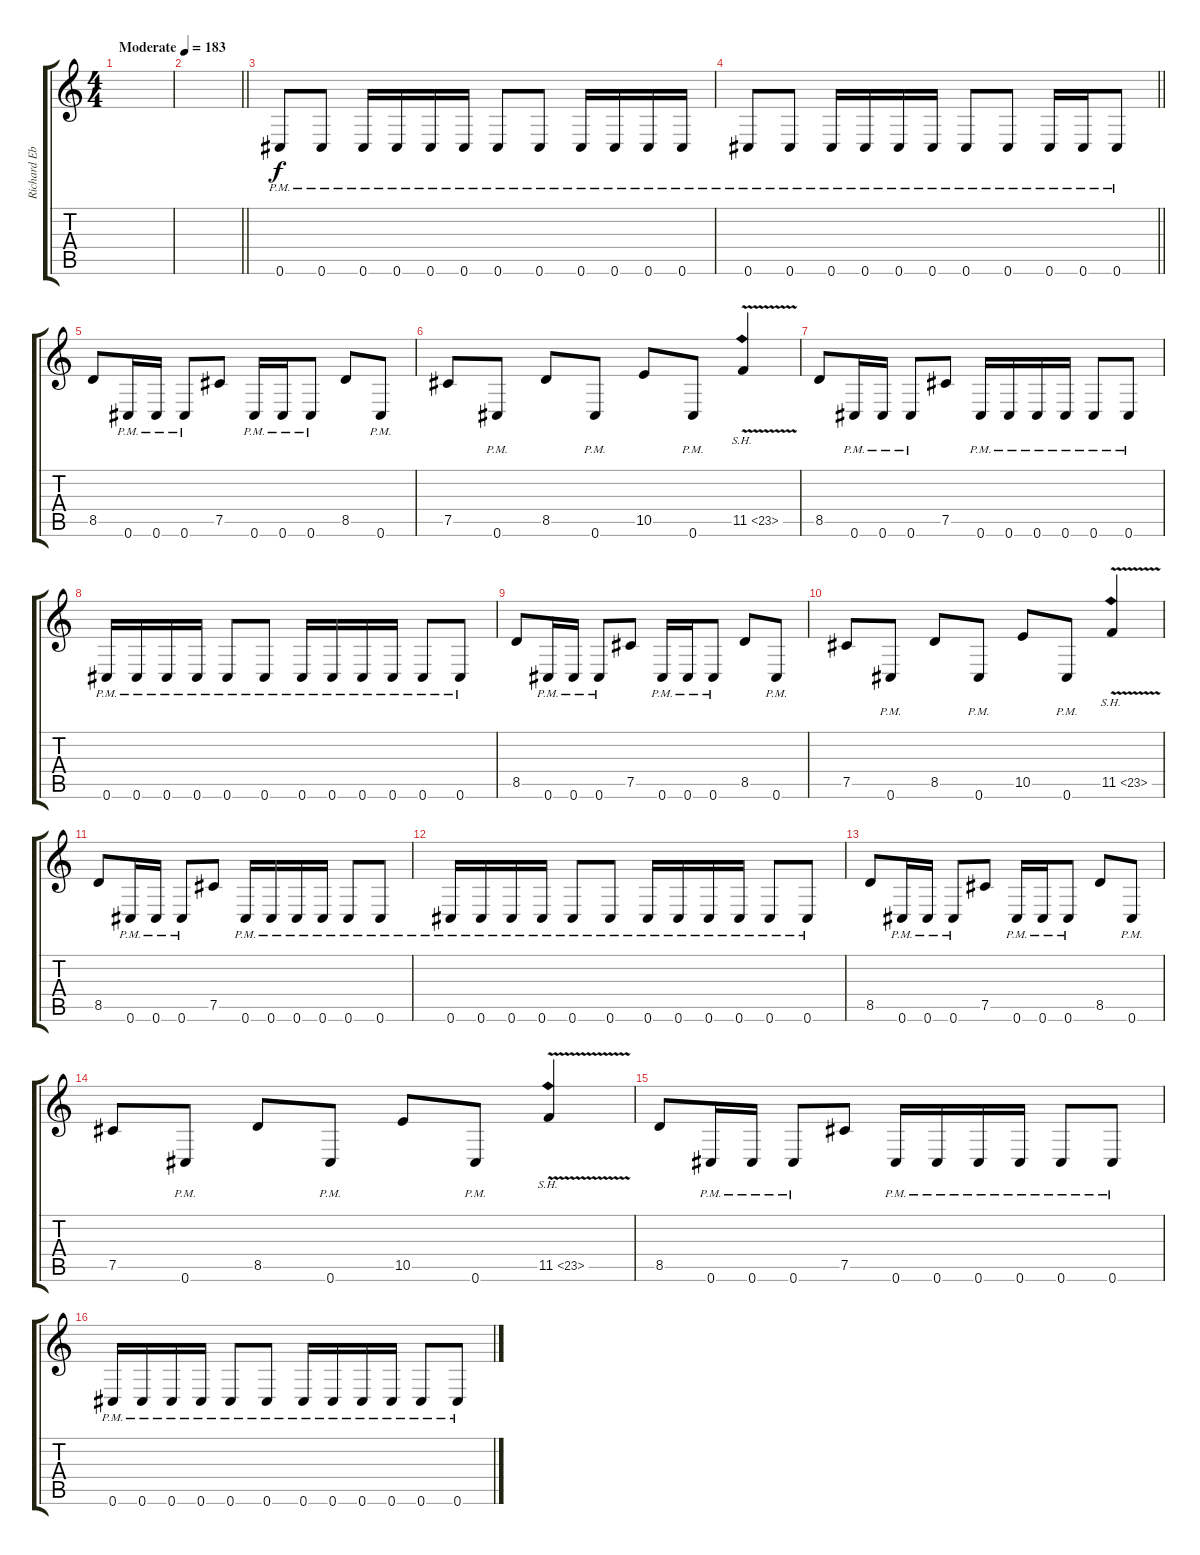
\track ("Richard Ebisch (Rhythm)" "Richard Eb") {instrument distortionguitar}
\staff {score tabs}
\tuning (Db4 Ab3 E3 B2 Gb2 Db2) {hide}
\ts (4 4)
\tempo (183 "Moderate")
\clef g2
\ks c
|
\barLineRight lightlight
|
0.6{pm}.8 0.6{pm}.8 0.6{pm}.16 0.6{pm}.16 0.6{pm}.16 0.6{pm}.16 0.6{pm}.8 0.6{pm}.8 0.6{pm}.16 0.6{pm}.16 0.6{pm}.16 0.6{pm}.16 |
\barLineRight lightlight
0.6{pm}.8 0.6{pm}.8 0.6{pm}.16 0.6{pm}.16 0.6{pm}.16 0.6{pm}.16 0.6{pm}.8 0.6{pm}.8 0.6{pm}.16 0.6{pm}.16 0.6{pm}.8 |
8.5.8 0.6{pm}.16 0.6{pm}.16 0.6{pm}.8 7.5.8 0.6{pm}.16 0.6{pm}.16 0.6{pm}.8 8.5.8 0.6{pm}.8 |
7.5.8 0.6{pm}.8 8.5.8 0.6{pm}.8 10.5.8 0.6{pm}.8 11.5{sh 12 v}.4 |
8.5.8 0.6{pm}.16 0.6{pm}.16 0.6{pm}.8 7.5.8 0.6{pm}.16 0.6{pm}.16 0.6{pm}.16 0.6{pm}.16 0.6{pm}.8 0.6{pm}.8 |
0.6{pm}.16 0.6{pm}.16 0.6{pm}.16 0.6{pm}.16 0.6{pm}.8 0.6{pm}.8 0.6{pm}.16 0.6{pm}.16 0.6{pm}.16 0.6{pm}.16 0.6{pm}.8 0.6{pm}.8 |
8.5.8 0.6{pm}.16 0.6{pm}.16 0.6{pm}.8 7.5.8 0.6{pm}.16 0.6{pm}.16 0.6{pm}.8 8.5.8 0.6{pm}.8 |
7.5.8 0.6{pm}.8 8.5.8 0.6{pm}.8 10.5.8 0.6{pm}.8 11.5{sh 12 v}.4 |
8.5.8 0.6{pm}.16 0.6{pm}.16 0.6{pm}.8 7.5.8 0.6{pm}.16 0.6{pm}.16 0.6{pm}.16 0.6{pm}.16 0.6{pm}.8 0.6{pm}.8 |
0.6{pm}.16 0.6{pm}.16 0.6{pm}.16 0.6{pm}.16 0.6{pm}.8 0.6{pm}.8 0.6{pm}.16 0.6{pm}.16 0.6{pm}.16 0.6{pm}.16 0.6{pm}.8 0.6{pm}.8 |
8.5.8 0.6{pm}.16 0.6{pm}.16 0.6{pm}.8 7.5.8 0.6{pm}.16 0.6{pm}.16 0.6{pm}.8 8.5.8 0.6{pm}.8 |
7.5.8 0.6{pm}.8 8.5.8 0.6{pm}.8 10.5.8 0.6{pm}.8 11.5{sh 12 v}.4 |
8.5.8 0.6{pm}.16 0.6{pm}.16 0.6{pm}.8 7.5.8 0.6{pm}.16 0.6{pm}.16 0.6{pm}.16 0.6{pm}.16 0.6{pm}.8 0.6{pm}.8 |
0.6{pm}.16 0.6{pm}.16 0.6{pm}.16 0.6{pm}.16 0.6{pm}.8 0.6{pm}.8 0.6{pm}.16 0.6{pm}.16 0.6{pm}.16 0.6{pm}.16 0.6{pm}.8 0.6{pm}.8
